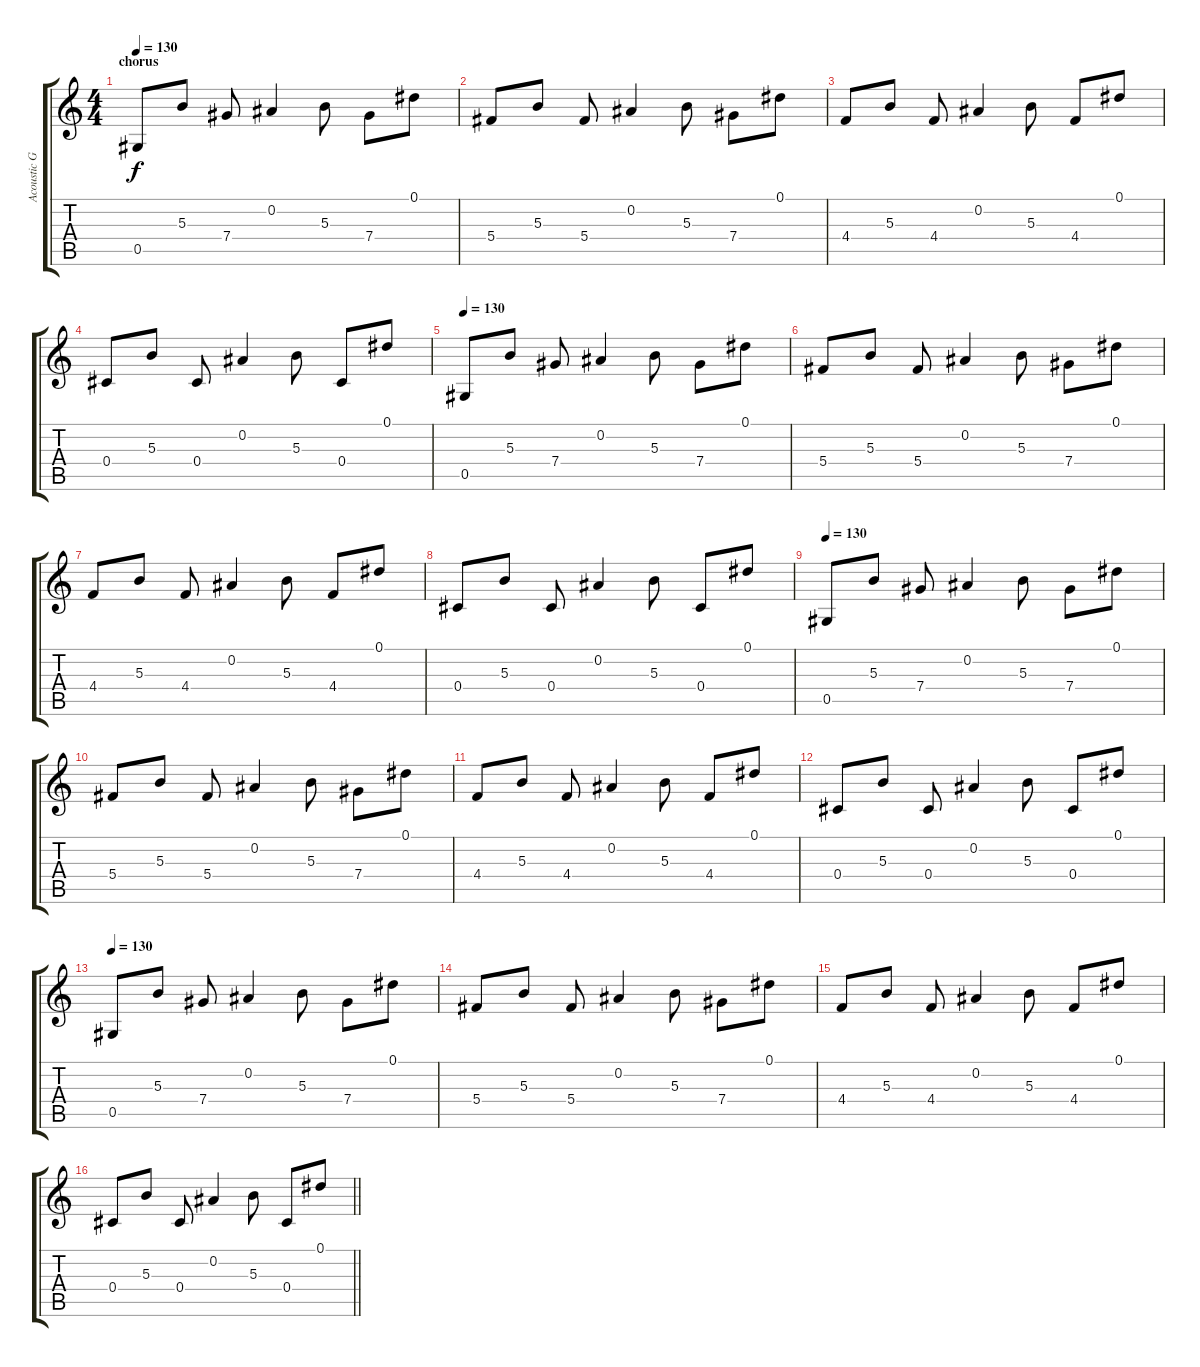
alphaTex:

\track ("Acoustic Guitar 1" "Acoustic G") {instrument acousticguitarsteel}
\staff {score tabs}
\tuning (Eb4 Bb3 Gb3 Db3 Ab2 Eb2) {hide}
\ts (4 4)
\section ("" "chorus")
\tempo 130
\clef g2
\ks c
0.5.8{dy f} 5.3.8 7.4.8 0.2.4 5.3.8 7.4.8 0.1.8 |
5.4.8 5.3.8 5.4.8 0.2.4 5.3.8 7.4.8 0.1.8 |
4.4.8 5.3.8 4.4.8 0.2.4 5.3.8 4.4.8 0.1.8 |
0.4.8 5.3.8 0.4.8 0.2.4 5.3.8 0.4.8 0.1.8 |
\tempo 130
0.5.8 5.3.8 7.4.8 0.2.4 5.3.8 7.4.8 0.1.8 |
5.4.8 5.3.8 5.4.8 0.2.4 5.3.8 7.4.8 0.1.8 |
4.4.8 5.3.8 4.4.8 0.2.4 5.3.8 4.4.8 0.1.8 |
0.4.8 5.3.8 0.4.8 0.2.4 5.3.8 0.4.8 0.1.8 |
\tempo 130
0.5.8 5.3.8 7.4.8 0.2.4 5.3.8 7.4.8 0.1.8 |
5.4.8 5.3.8 5.4.8 0.2.4 5.3.8 7.4.8 0.1.8 |
4.4.8 5.3.8 4.4.8 0.2.4 5.3.8 4.4.8 0.1.8 |
0.4.8 5.3.8 0.4.8 0.2.4 5.3.8 0.4.8 0.1.8 |
\tempo 130
0.5.8 5.3.8 7.4.8 0.2.4 5.3.8 7.4.8 0.1.8 |
5.4.8 5.3.8 5.4.8 0.2.4 5.3.8 7.4.8 0.1.8 |
4.4.8 5.3.8 4.4.8 0.2.4 5.3.8 4.4.8 0.1.8 |
\barLineRight lightlight
0.4.8 5.3.8 0.4.8 0.2.4 5.3.8 0.4.8 0.1.8
